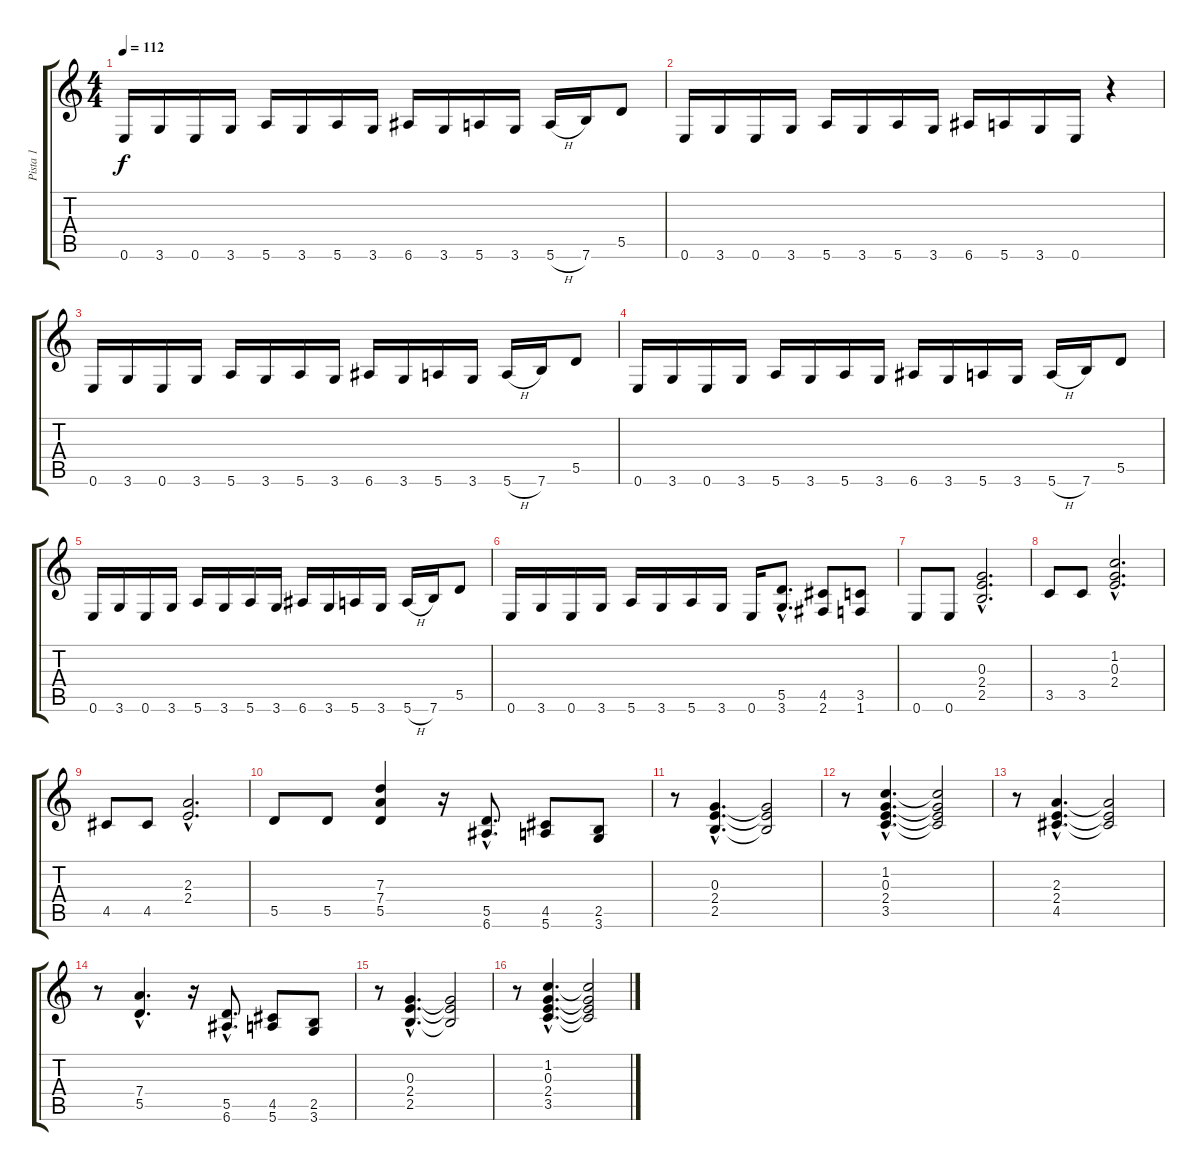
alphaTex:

\track ("Pista 1" "Pista 1") {instrument overdrivenguitar}
\staff {score tabs}
\tuning (E4 B3 G3 D3 A2 E2) {hide}
\ts (4 4)
\tempo 112
\clef g2
\ks c
0.6.16{dy f} 3.6.16 0.6.16 3.6.16 5.6.16 3.6.16 5.6.16 3.6.16 6.6.16 3.6.16 5.6.16 3.6.16 5.6{h}.16 7.6.16 5.5.8 |
0.6.16 3.6.16 0.6.16 3.6.16 5.6.16 3.6.16 5.6.16 3.6.16 6.6.16 5.6.16 3.6.16 0.6.16 r.4 |
0.6.16 3.6.16 0.6.16 3.6.16 5.6.16 3.6.16 5.6.16 3.6.16 6.6.16 3.6.16 5.6.16 3.6.16 5.6{h}.16 7.6.16 5.5.8 |
0.6.16 3.6.16 0.6.16 3.6.16 5.6.16 3.6.16 5.6.16 3.6.16 6.6.16 3.6.16 5.6.16 3.6.16 5.6{h}.16 7.6.16 5.5.8 |
0.6.16 3.6.16 0.6.16 3.6.16 5.6.16 3.6.16 5.6.16 3.6.16 6.6.16 3.6.16 5.6.16 3.6.16 5.6{h}.16 7.6.16 5.5.8 |
0.6.16 3.6.16 0.6.16 3.6.16 5.6.16 3.6.16 5.6.16 3.6.16 0.6.16 (5.5{hac} 3.6{hac}).8{d} (4.5 2.6).8 (3.5 1.6).8 |
0.6.8 0.6.8 (0.3{hac} 2.4{hac} 2.5{hac}).2{d} |
3.5.8 3.5.8 (1.2{hac} 0.3{hac} 2.4{hac}).2{d} |
4.5.8 4.5.8 (2.3{hac} 2.4{hac}).2{d} |
5.5.8 5.5.8 (7.3 7.4 5.5).4 r.16 (5.5{hac} 6.6{hac}).8{d} (4.5 5.6).8 (2.5 3.6).8 |
r.8 (0.3{hac} 2.4{hac} 2.5{hac}).4{d} (0.3{t} 2.4{t} 2.5{t}).2 |
r.8 (1.2{hac} 0.3{hac} 2.4{hac} 3.5{hac}).4{d} (1.2{t} 0.3{t} 2.4{t} 3.5{t}).2 |
r.8 (2.3{hac} 2.4{hac} 4.5{hac}).4{d} (2.3{t} 2.4{t} 4.5{t}).2 |
r.8 (7.4{hac} 5.5{hac}).4{d} r.16 (5.5{hac} 6.6{hac}).8{d} (4.5 5.6).8 (2.5 3.6).8 |
r.8 (0.3{hac} 2.4{hac} 2.5{hac}).4{d} (0.3{t} 2.4{t} 2.5{t}).2 |
r.8 (1.2{hac} 0.3{hac} 2.4{hac} 3.5{hac}).4{d} (1.2{t} 0.3{t} 2.4{t} 3.5{t}).2
